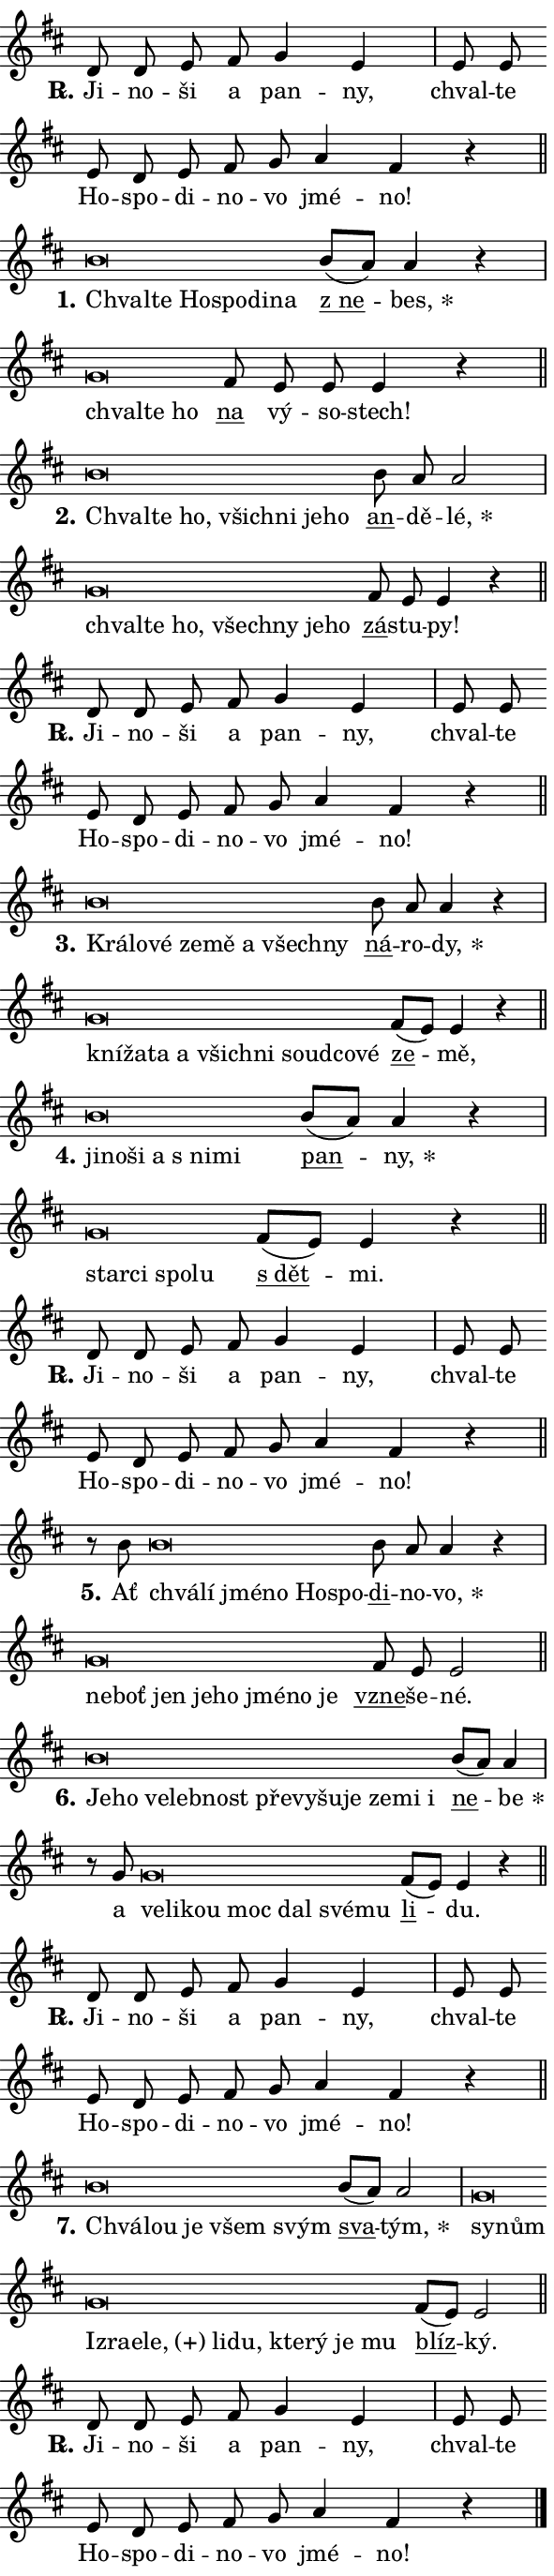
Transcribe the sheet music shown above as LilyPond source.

\version "2.24.0"
\header { tagline = "" }
\paper {
  indent = 0\cm
  top-margin = 0\cm
  right-margin = 0.13\cm % to fit lyric hyphens
  bottom-margin = 0\cm
  left-margin = 0\cm
  paper-width = 10\cm
  page-breaking = #ly:one-page-breaking
  system-system-spacing.basic-distance = #11
  score-system-spacing.basic-distance = #11
  ragged-last = ##f
}


%% Author: Thomas Morley
%% https://lists.gnu.org/archive/html/lilypond-user/2020-05/msg00002.html
#(define (line-position grob)
"Returns position of @var[grob} in current system:
   @code{'start}, if at first time-step
   @code{'end}, if at last time-step
   @code{'middle} otherwise
"
  (let* ((col (ly:item-get-column grob))
         (ln (ly:grob-object col 'left-neighbor))
         (rn (ly:grob-object col 'right-neighbor))
         (col-to-check-left (if (ly:grob? ln) ln col))
         (col-to-check-right (if (ly:grob? rn) rn col))
         (break-dir-left
           (and
             (ly:grob-property col-to-check-left 'non-musical #f)
             (ly:item-break-dir col-to-check-left)))
         (break-dir-right
           (and
             (ly:grob-property col-to-check-right 'non-musical #f)
             (ly:item-break-dir col-to-check-right))))
        (cond ((eqv? 1 break-dir-left) 'start)
              ((eqv? -1 break-dir-right) 'end)
              (else 'middle))))

#(define (tranparent-at-line-position vctor)
  (lambda (grob)
  "Relying on @code{line-position} select the relevant enry from @var{vctor}.
Used to determine transparency,"
    (case (line-position grob)
      ((end) (not (vector-ref vctor 0)))
      ((middle) (not (vector-ref vctor 1)))
      ((start) (not (vector-ref vctor 2))))))

noteHeadBreakVisibility =
#(define-music-function (break-visibility)(vector?)
"Makes @code{NoteHead}s transparent relying on @var{break-visibility}"
#{
  \override NoteHead.transparent =
    #(tranparent-at-line-position break-visibility)
#})

#(define delete-ledgers-for-transparent-note-heads
  (lambda (grob)
    "Reads whether a @code{NoteHead} is transparent.
If so this @code{NoteHead} is removed from @code{'note-heads} from
@var{grob}, which is supposed to be @code{LedgerLineSpanner}.
As a result ledgers are not printed for this @code{NoteHead}"
    (let* ((nhds-array (ly:grob-object grob 'note-heads))
           (nhds-list
             (if (ly:grob-array? nhds-array)
                 (ly:grob-array->list nhds-array)
                 '()))
           ;; Relies on the transparent-property being done before
           ;; Staff.LedgerLineSpanner.after-line-breaking is executed.
           ;; This is fragile ...
           (to-keep
             (remove
               (lambda (nhd)
                 (ly:grob-property nhd 'transparent #f))
               nhds-list)))
      ;; TODO find a better method to iterate over grob-arrays, similiar
      ;; to filter/remove etc for lists
      ;; For now rebuilt from scratch
      (set! (ly:grob-object grob 'note-heads)  '())
      (for-each
        (lambda (nhd)
          (ly:pointer-group-interface::add-grob grob 'note-heads nhd))
        to-keep))))

squashNotes = {
  \override NoteHead.X-extent = #'(-0.2 . 0.2)
  \override NoteHead.Y-extent = #'(-0.75 . 0)
  \override NoteHead.stencil =
    #(lambda (grob)
       (let ((pos (ly:grob-property grob 'staff-position)))
         (begin
           (if (< pos -7) (display "ERROR: Lower brevis then expected\n") (display ""))
           (if (<= pos -6) ly:text-interface::print ly:note-head::print))))
}
unSquashNotes = {
  \revert NoteHead.X-extent
  \revert NoteHead.Y-extent
  \revert NoteHead.stencil
}

hideNotes = \noteHeadBreakVisibility #begin-of-line-visible
unHideNotes = \noteHeadBreakVisibility #all-visible

% work-around for resetting accidentals
% https://lilypond.org/doc/v2.23/Documentation/notation/displaying-rhythms#unmetered-music
cadenzaMeasure = {
  \cadenzaOff
  \partial 1024 s1024
  \cadenzaOn
}

#(define-markup-command (accent layout props text) (markup?)
  "Underline accented syllable"
  (interpret-markup layout props
    #{\markup \override #'(offset . 4.3) \underline { #text }#}))

responsum = \markup \concat {
  "R" \hspace #-1.05 \path #0.1 #'((moveto 0 0.07) (lineto 0.9 0.8)) \hspace #0.05 "."
}

spaceSize = #0.6828661417322834 % exact space size for TeX Gyre Schola

\layout {
  \context {
    \Staff
    \remove "Time_signature_engraver"
    \override LedgerLineSpanner.after-line-breaking = #delete-ledgers-for-transparent-note-heads
  }
  \context {
    \Lyrics {
      \override LyricSpace.minimum-distance = \spaceSize
      \override LyricText.font-name = #"TeX Gyre Schola"
      \override LyricText.font-size = 1
      \override StanzaNumber.font-name = #"TeX Gyre Schola Bold"
      \override StanzaNumber.font-size = 1
    }
  }
  \context {
    \Score 
    \override NoteHead.text =
      #(lambda (grob) 
        (let ((pos (ly:grob-property grob 'staff-position)))
          #{\markup {
            \combine
              \halign #-0.55 \raise #(if (= pos -6) 0 0.5) \override #'(thickness . 2) \draw-line #'(3.2 . 0)
              \musicglyph "noteheads.sM1"
          }#}))
  }
}

% magnetic-lyrics.ily
%
%   written by
%     Jean Abou Samra <jean@abou-samra.fr>
%     Werner Lemberg <wl@gnu.org>
%
%   adapted by
%     Jiri Hon <jiri.hon@gmail.com>
%
% Version 2022-Apr-15

% https://www.mail-archive.com/lilypond-user@gnu.org/msg149350.html

#(define (Left_hyphen_pointer_engraver context)
   "Collect syllable-hyphen-syllable occurrences in lyrics and store
them in properties.  This engraver only looks to the left.  For
example, if the lyrics input is @code{foo -- bar}, it does the
following.

@itemize @bullet
@item
Set the @code{text} property of the @code{LyricHyphen} grob between
@q{foo} and @q{bar} to @code{foo}.

@item
Set the @code{left-hyphen} property of the @code{LyricText} grob with
text @q{foo} to the @code{LyricHyphen} grob between @q{foo} and
@q{bar}.
@end itemize

Use this auxiliary engraver in combination with the
@code{lyric-@/text::@/apply-@/magnetic-@/offset!} hook."
   (let ((hyphen #f)
         (text #f))
     (make-engraver
      (acknowledgers
       ((lyric-syllable-interface engraver grob source-engraver)
        (set! text grob)))
      (end-acknowledgers
       ((lyric-hyphen-interface engraver grob source-engraver)
        ;(when (not (grob::has-interface grob 'lyric-space-interface))
          (set! hyphen grob)));)
      ((stop-translation-timestep engraver)
       (when (and text hyphen)
         (ly:grob-set-object! text 'left-hyphen hyphen))
       (set! text #f)
       (set! hyphen #f)))))

#(define (lyric-text::apply-magnetic-offset! grob)
   "If the space between two syllables is less than the value in
property @code{LyricText@/.details@/.squash-threshold}, move the right
syllable to the left so that it gets concatenated with the left
syllable.

Use this function as a hook for
@code{LyricText@/.after-@/line-@/breaking} if the
@code{Left_@/hyphen_@/pointer_@/engraver} is active."
   (let ((hyphen (ly:grob-object grob 'left-hyphen #f)))
     (when hyphen
       (let ((left-text (ly:spanner-bound hyphen LEFT)))
         (when (grob::has-interface left-text 'lyric-syllable-interface)
           (let* ((common (ly:grob-common-refpoint grob left-text X))
                  (this-x-ext (ly:grob-extent grob common X))
                  (left-x-ext
                   (begin
                     ;; Trigger magnetism for left-text.
                     (ly:grob-property left-text 'after-line-breaking)
                     (ly:grob-extent left-text common X)))
                  ;; `delta` is the gap width between two syllables.
                  (delta (- (interval-start this-x-ext)
                            (interval-end left-x-ext)))
                  (details (ly:grob-property grob 'details))
                  (threshold (assoc-get 'squash-threshold details 0.2)))
             (when (< delta threshold)
               (let* (;; We have to manipulate the input text so that
                      ;; ligatures crossing syllable boundaries are not
                      ;; disabled.  For languages based on the Latin
                      ;; script this is essentially a beautification.
                      ;; However, for non-Western scripts it can be a
                      ;; necessity.
                      (lt (ly:grob-property left-text 'text))
                      (rt (ly:grob-property grob 'text))
                      (is-space (grob::has-interface hyphen 'lyric-space-interface))
                      (space (if is-space " " ""))
                      (extra-delta (if is-space spaceSize 0))
                      ;; Append new syllable.
                      (ltrt-space (if (and (string? lt) (string? rt))
                                (string-append lt space rt)
                                (make-concat-markup (list lt space rt))))
                      ;; Right-align `ltrt` to the right side.
                      (ltrt-space-markup (grob-interpret-markup
                               grob
                               (make-translate-markup
                                (cons (interval-length this-x-ext) 0)
                                (make-right-align-markup ltrt-space)))))
                 (begin
                   ;; Don't print `left-text`.
                   (ly:grob-set-property! left-text 'stencil #f)
                   ;; Set text and stencil (which holds all collected
                   ;; syllables so far) and shift it to the left.
                   (ly:grob-set-property! grob 'text ltrt-space)
                   (ly:grob-set-property! grob 'stencil ltrt-space-markup)
                   (ly:grob-translate-axis! grob (- (- delta extra-delta)) X))))))))))


#(define (lyric-hyphen::displace-bounds-first grob)
   ;; Make very sure this callback isn't triggered too early.
   (let ((left (ly:spanner-bound grob LEFT))
         (right (ly:spanner-bound grob RIGHT)))
     (ly:grob-property left 'after-line-breaking)
     (ly:grob-property right 'after-line-breaking)
     (ly:lyric-hyphen::print grob)))

squashThreshold = #0.4

\layout {
  \context {
    \Lyrics
    \consists #Left_hyphen_pointer_engraver
    \override LyricText.after-line-breaking =
      #lyric-text::apply-magnetic-offset!
    \override LyricHyphen.stencil = #lyric-hyphen::displace-bounds-first
    \override LyricText.details.squash-threshold = \squashThreshold
    \override LyricHyphen.minimum-distance = 0
    \override LyricHyphen.minimum-length = \squashThreshold
  }
}

squashText = \override LyricText.details.squash-threshold = 9999
unSquashText = \override LyricText.details.squash-threshold = \squashThreshold

leftText = \override LyricText.self-alignment-X = #LEFT
unLeftText = \revert LyricText.self-alignment-X

starOffset = #(lambda (grob) 
                (let ((x_offset (ly:self-alignment-interface::aligned-on-x-parent grob)))
                  (if (= x_offset 0) 0 (+ x_offset 1.2))))

star = #(define-music-function (syllable)(string?)
"Append star separator at the end of a syllable"
#{
  \once \override LyricText.X-offset = #starOffset
  \lyricmode { \markup {
    #syllable
    \override #'((font-name . "TeX Gyre Schola Bold")) \hspace #0.2 \lower #0.65 \larger "*"
  } }
#})

starAccent = #(define-music-function (syllable)(string?)
"Append star separator at the end of a syllable and make accent"
#{
  \once \override LyricText.X-offset = #starOffset
  \lyricmode { \markup {
    \accent #syllable
    \override #'((font-name . "TeX Gyre Schola Bold")) \hspace #0.2 \lower #0.65 \larger "*"
  } }
#})

breath = #(define-music-function (syllable)(string?)
"Append breathing indicator at the end of a syllable"
#{
  \lyricmode { \markup { #syllable "+" } }
#})

optionalBreath = #(define-music-function (syllable)(string?)
"Append optional breathing indicator at the end of a syllable"
#{
  \lyricmode { \markup { #syllable "(+)" } }
#})


\score {
    <<
        \new Voice = "melody" { \cadenzaOn \key d \major \relative { d'8 d e fis g4 e \cadenzaMeasure \bar "|" e8 e \bar "" e d e \bar "" fis g \bar "" a4 fis r \cadenzaMeasure \bar "||" \break } }
        \new Lyrics \lyricsto "melody" { \lyricmode { \set stanza = \responsum
Ji -- no -- ši a pan -- ny, chval -- te Ho -- spo -- di -- no -- vo jmé -- no! } }
    >>
    \layout {}
}

\score {
    <<
        \new Voice = "melody" { \cadenzaOn \key d \major \relative { \squashNotes b'\breve*1/16 \hideNotes \breve*1/16 \bar "" \breve*1/16 \bar "" \breve*1/16 \bar "" \breve*1/16 \breve*1/16 \bar "" \unHideNotes \unSquashNotes \bar "" b8[( a)] a4 r \cadenzaMeasure \bar "|" \squashNotes g\breve*1/16 \hideNotes \breve*1/16 \breve*1/16 \bar "" \unHideNotes \unSquashNotes \bar "" fis8 e e e4 r \cadenzaMeasure \bar "||" \break } }
        \new Lyrics \lyricsto "melody" { \lyricmode { \set stanza = "1."
\leftText Chval -- \squashText te Ho -- spo -- di -- na \unLeftText \unSquashText \markup \accent "z ne" -- \star bes, \leftText chval -- \squashText te ho \unLeftText \unSquashText \markup \accent na vý -- so -- stech! } }
    >>
    \layout {}
}

\score {
    <<
        \new Voice = "melody" { \cadenzaOn \key d \major \relative { \squashNotes b'\breve*1/16 \hideNotes \breve*1/16 \bar "" \breve*1/16 \bar "" \breve*1/16 \bar "" \breve*1/16 \bar "" \breve*1/16 \breve*1/16 \bar "" \unHideNotes \unSquashNotes \bar "" b8 a a2 \cadenzaMeasure \bar "|" \squashNotes g\breve*1/16 \hideNotes \breve*1/16 \bar "" \breve*1/16 \bar "" \breve*1/16 \bar "" \breve*1/16 \bar "" \breve*1/16 \breve*1/16 \bar "" \unHideNotes \unSquashNotes \bar "" fis8 e e4 r \cadenzaMeasure \bar "||" \break } }
        \new Lyrics \lyricsto "melody" { \lyricmode { \set stanza = "2."
\leftText Chval -- \squashText te ho, všich -- ni je -- ho \unLeftText \unSquashText \markup \accent an -- dě -- \star lé, \leftText chval -- \squashText te ho, všech -- ny je -- ho \unLeftText \unSquashText \markup \accent zá -- stu -- py! } }
    >>
    \layout {}
}

\score {
    <<
        \new Voice = "melody" { \cadenzaOn \key d \major \relative { d'8 d e fis g4 e \cadenzaMeasure \bar "|" e8 e \bar "" e d e \bar "" fis g \bar "" a4 fis r \cadenzaMeasure \bar "||" \break } }
        \new Lyrics \lyricsto "melody" { \lyricmode { \set stanza = \responsum
Ji -- no -- ši a pan -- ny, chval -- te Ho -- spo -- di -- no -- vo jmé -- no! } }
    >>
    \layout {}
}

\score {
    <<
        \new Voice = "melody" { \cadenzaOn \key d \major \relative { \squashNotes b'\breve*1/16 \hideNotes \breve*1/16 \bar "" \breve*1/16 \bar "" \breve*1/16 \bar "" \breve*1/16 \bar "" \breve*1/16 \bar "" \breve*1/16 \breve*1/16 \bar "" \unHideNotes \unSquashNotes \bar "" b8 a a4 r \cadenzaMeasure \bar "|" \squashNotes g\breve*1/16 \hideNotes \breve*1/16 \bar "" \breve*1/16 \bar "" \breve*1/16 \bar "" \breve*1/16 \bar "" \breve*1/16 \bar "" \breve*1/16 \bar "" \breve*1/16 \breve*1/16 \bar "" \unHideNotes \unSquashNotes \bar "" fis8[( e)] e4 r \cadenzaMeasure \bar "||" \break } }
        \new Lyrics \lyricsto "melody" { \lyricmode { \set stanza = "3."
\leftText Krá -- \squashText lo -- vé ze -- mě a všech -- ny \unLeftText \unSquashText \markup \accent ná -- ro -- \star dy, \leftText kní -- \squashText ža -- ta a všich -- ni soud -- co -- vé \unLeftText \unSquashText \markup \accent ze -- mě, } }
    >>
    \layout {}
}

\score {
    <<
        \new Voice = "melody" { \cadenzaOn \key d \major \relative { \squashNotes b'\breve*1/16 \hideNotes \breve*1/16 \bar "" \breve*1/16 \bar "" \breve*1/16 \bar "" \breve*1/16 \breve*1/16 \bar "" \unHideNotes \unSquashNotes \bar "" b8[( a)] a4 r \cadenzaMeasure \bar "|" \squashNotes g\breve*1/16 \hideNotes \breve*1/16 \bar "" \breve*1/16 \breve*1/16 \bar "" \unHideNotes \unSquashNotes \bar "" fis8[( e)] e4 r \cadenzaMeasure \bar "||" \break } }
        \new Lyrics \lyricsto "melody" { \lyricmode { \set stanza = "4."
\leftText ji -- \squashText no -- ši a "s ni" -- mi \unLeftText \unSquashText \markup \accent pan -- \star ny, \leftText star -- \squashText ci spo -- lu \unLeftText \unSquashText \markup \accent "s dět" -- mi. } }
    >>
    \layout {}
}

\score {
    <<
        \new Voice = "melody" { \cadenzaOn \key d \major \relative { d'8 d e fis g4 e \cadenzaMeasure \bar "|" e8 e \bar "" e d e \bar "" fis g \bar "" a4 fis r \cadenzaMeasure \bar "||" \break } }
        \new Lyrics \lyricsto "melody" { \lyricmode { \set stanza = \responsum
Ji -- no -- ši a pan -- ny, chval -- te Ho -- spo -- di -- no -- vo jmé -- no! } }
    >>
    \layout {}
}

\score {
    <<
        \new Voice = "melody" { \cadenzaOn \key d \major \relative { r8 b'8 \squashNotes b\breve*1/16 \hideNotes \breve*1/16 \bar "" \breve*1/16 \bar "" \breve*1/16 \bar "" \breve*1/16 \breve*1/16 \bar "" \unHideNotes \unSquashNotes \bar "" b8 a a4 r \cadenzaMeasure \bar "|" \squashNotes g\breve*1/16 \hideNotes \breve*1/16 \bar "" \breve*1/16 \bar "" \breve*1/16 \bar "" \breve*1/16 \bar "" \breve*1/16 \bar "" \breve*1/16 \breve*1/16 \bar "" \unHideNotes \unSquashNotes \bar "" fis8 e e2 \cadenzaMeasure \bar "||" \break } }
        \new Lyrics \lyricsto "melody" { \lyricmode { \set stanza = "5."
Ať \leftText chvá -- \squashText lí jmé -- no Ho -- spo -- \unLeftText \unSquashText \markup \accent di -- no -- \star vo, \leftText ne -- \squashText boť jen je -- ho jmé -- no je \unLeftText \unSquashText \markup \accent vzne -- še -- né. } }
    >>
    \layout {}
}

\score {
    <<
        \new Voice = "melody" { \cadenzaOn \key d \major \relative { \squashNotes b'\breve*1/16 \hideNotes \breve*1/16 \bar "" \breve*1/16 \bar "" \breve*1/16 \bar "" \breve*1/16 \bar "" \breve*1/16 \bar "" \breve*1/16 \bar "" \breve*1/16 \bar "" \breve*1/16 \bar "" \breve*1/16 \bar "" \breve*1/16 \breve*1/16 \bar "" \unHideNotes \unSquashNotes \bar "" b8[( a)] a4 \cadenzaMeasure \bar "|" r8 g8 \squashNotes g\breve*1/16 \hideNotes \breve*1/16 \bar "" \breve*1/16 \bar "" \breve*1/16 \bar "" \breve*1/16 \bar "" \breve*1/16 \breve*1/16 \bar "" \unHideNotes \unSquashNotes \bar "" fis8[( e)] e4 r \cadenzaMeasure \bar "||" \break } }
        \new Lyrics \lyricsto "melody" { \lyricmode { \set stanza = "6."
\leftText Je -- \squashText ho ve -- leb -- nost pře -- vy -- šu -- je ze -- mi i \unLeftText \unSquashText \markup \accent ne -- \star be a \leftText ve -- \squashText li -- kou moc dal své -- mu \unLeftText \unSquashText \markup \accent li -- du. } }
    >>
    \layout {}
}

\score {
    <<
        \new Voice = "melody" { \cadenzaOn \key d \major \relative { d'8 d e fis g4 e \cadenzaMeasure \bar "|" e8 e \bar "" e d e \bar "" fis g \bar "" a4 fis r \cadenzaMeasure \bar "||" \break } }
        \new Lyrics \lyricsto "melody" { \lyricmode { \set stanza = \responsum
Ji -- no -- ši a pan -- ny, chval -- te Ho -- spo -- di -- no -- vo jmé -- no! } }
    >>
    \layout {}
}

\score {
    <<
        \new Voice = "melody" { \cadenzaOn \key d \major \relative { \squashNotes b'\breve*1/16 \hideNotes \breve*1/16 \bar "" \breve*1/16 \bar "" \breve*1/16 \breve*1/16 \bar "" \unHideNotes \unSquashNotes \bar "" b8[( a)] a2 \cadenzaMeasure \bar "|" \squashNotes g\breve*1/16 \hideNotes \breve*1/16 \bar "" \breve*1/16 \bar "" \breve*1/16 \bar "" \breve*1/16 \bar "" \breve*1/16 \bar "" \breve*1/16 \bar "" \breve*1/16 \bar "" \breve*1/16 \bar "" \breve*1/16 \bar "" \breve*1/16 \breve*1/16 \bar "" \unHideNotes \unSquashNotes \bar "" fis8[( e)] e2 \cadenzaMeasure \bar "||" \break } }
        \new Lyrics \lyricsto "melody" { \lyricmode { \set stanza = "7."
\leftText Chvá -- \squashText lou je všem svým \unLeftText \unSquashText \markup \accent sva -- \star tým, \leftText sy -- \squashText nům Iz -- ra -- e -- \optionalBreath le, li -- du, kte -- rý je mu \unLeftText \unSquashText \markup \accent blíz -- ký. } }
    >>
    \layout {}
}

\score {
    <<
        \new Voice = "melody" { \cadenzaOn \key d \major \relative { d'8 d e fis g4 e \cadenzaMeasure \bar "|" e8 e \bar "" e d e \bar "" fis g \bar "" a4 fis r \cadenzaMeasure \bar "||" \break } \bar "|." }
        \new Lyrics \lyricsto "melody" { \lyricmode { \set stanza = \responsum
Ji -- no -- ši a pan -- ny, chval -- te Ho -- spo -- di -- no -- vo jmé -- no! } }
    >>
    \layout {}
}
